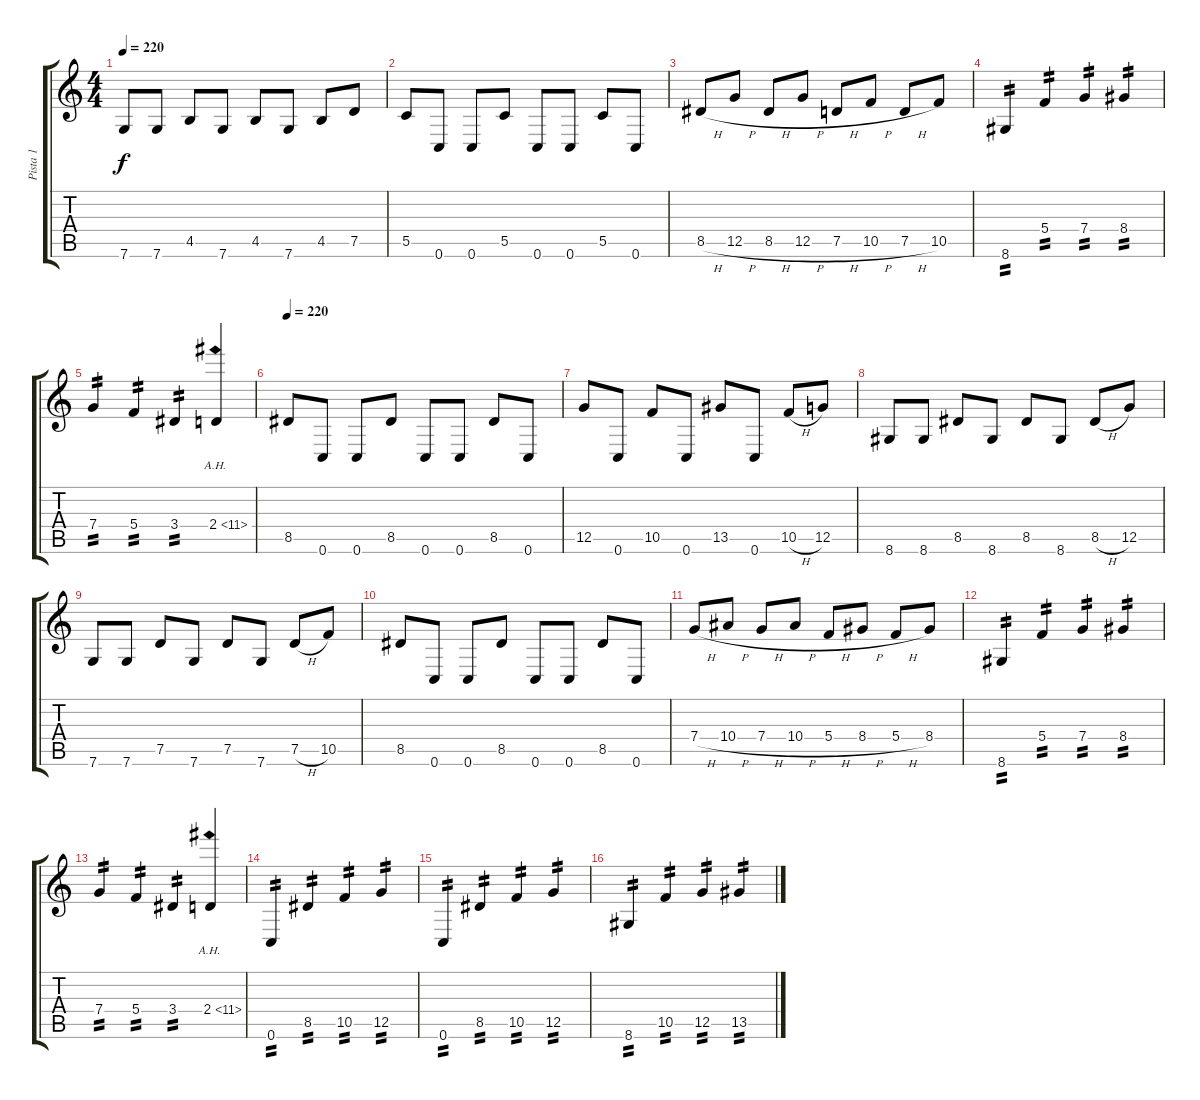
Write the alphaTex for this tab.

\track ("Pista 1" "Pista 1") {instrument distortionguitar}
\staff {score tabs}
\tuning (D4 A3 F3 C3 G2 C2) {hide}
\ts (4 4)
\tempo 220
\clef g2
\ks c
7.6.8{dy f} 7.6.8 4.5.8 7.6.8 4.5.8 7.6.8 4.5.8 7.5.8 |
5.5.8 0.6.8 0.6.8 5.5.8 0.6.8 0.6.8 5.5.8 0.6.8 |
8.5{h}.8 12.5{h}.8 8.5{h}.8 12.5{h}.8 7.5{h}.8 10.5{h}.8 7.5{h}.8 10.5.8 |
8.6.4{tp 2} 5.4.4{tp 2} 7.4.4{tp 2} 8.4.4{tp 2} |
7.4.4{tp 2} 5.4.4{tp 2} 3.4.4{tp 2} 2.4{ah 9}.4 |
\tempo 220
8.5.8 0.6.8 0.6.8 8.5.8 0.6.8 0.6.8 8.5.8 0.6.8 |
12.5.8 0.6.8 10.5.8 0.6.8 13.5.8 0.6.8 10.5{h}.8 12.5.8 |
8.6.8 8.6.8 8.5.8 8.6.8 8.5.8 8.6.8 8.5{h}.8 12.5.8 |
7.6.8 7.6.8 7.5.8 7.6.8 7.5.8 7.6.8 7.5{h}.8 10.5.8 |
8.5.8 0.6.8 0.6.8 8.5.8 0.6.8 0.6.8 8.5.8 0.6.8 |
7.4{h}.8 10.4{h}.8 7.4{h}.8 10.4{h}.8 5.4{h}.8 8.4{h}.8 5.4{h}.8 8.4.8 |
8.6.4{tp 2} 5.4.4{tp 2} 7.4.4{tp 2} 8.4.4{tp 2} |
7.4.4{tp 2} 5.4.4{tp 2} 3.4.4{tp 2} 2.4{ah 9}.4 |
0.6.4{tp 2} 8.5.4{tp 2} 10.5.4{tp 2} 12.5.4{tp 2} |
0.6.4{tp 2} 8.5.4{tp 2} 10.5.4{tp 2} 12.5.4{tp 2} |
8.6.4{tp 2} 10.5.4{tp 2} 12.5.4{tp 2} 13.5.4{tp 2}
